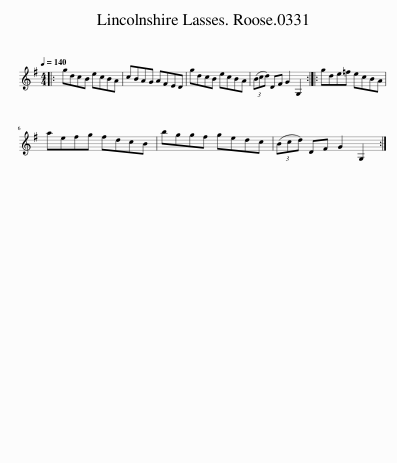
X:1
L:1/8
Q:1/4=140
M:4/4
I:linebreak $
K:G
V:1 treble
V:1
|: gdcB ecBA | cBAG AFED | gdcB ecBA | (3(Bcd) DF G2 G,2 :: gde=f ecBA |$ %5
 aefg fdcB | bggf gedc | (3(Bcd) DF G2 G,2 :| %8
